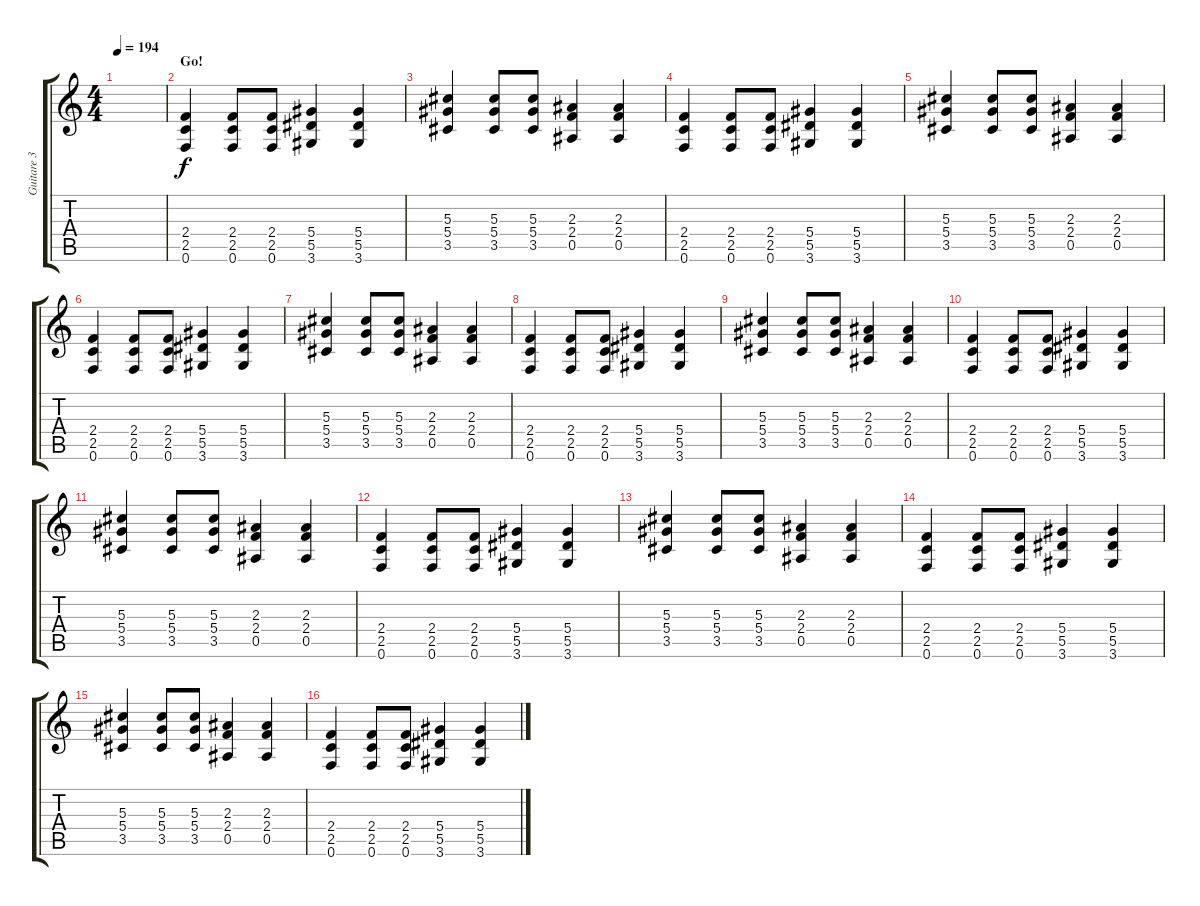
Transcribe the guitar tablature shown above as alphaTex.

\track ("Guitare 3 (rythmique) " "Guitare 3 ") {instrument distortionguitar}
\staff {score tabs}
\tuning (F4 C4 Ab3 Eb3 Bb2 F2) {hide}
\ts (4 4)
\tempo 194
\clef g2
\ks c
|
\section ("" "Go!")
(2.4 2.5 0.6).4 (2.4 2.5 0.6).8 (2.4 2.5 0.6).8 (5.4 5.5 3.6).4 (5.4 5.5 3.6).4 |
(5.3 5.4 3.5).4 (5.3 5.4 3.5).8 (5.3 5.4 3.5).8 (2.3 2.4 0.5).4 (2.3 2.4 0.5).4 |
(2.4 2.5 0.6).4 (2.4 2.5 0.6).8 (2.4 2.5 0.6).8 (5.4 5.5 3.6).4 (5.4 5.5 3.6).4 |
(5.3 5.4 3.5).4 (5.3 5.4 3.5).8 (5.3 5.4 3.5).8 (2.3 2.4 0.5).4 (2.3 2.4 0.5).4 |
(2.4 2.5 0.6).4 (2.4 2.5 0.6).8 (2.4 2.5 0.6).8 (5.4 5.5 3.6).4 (5.4 5.5 3.6).4 |
(5.3 5.4 3.5).4 (5.3 5.4 3.5).8 (5.3 5.4 3.5).8 (2.3 2.4 0.5).4 (2.3 2.4 0.5).4 |
(2.4 2.5 0.6).4 (2.4 2.5 0.6).8 (2.4 2.5 0.6).8 (5.4 5.5 3.6).4 (5.4 5.5 3.6).4 |
(5.3 5.4 3.5).4 (5.3 5.4 3.5).8 (5.3 5.4 3.5).8 (2.3 2.4 0.5).4 (2.3 2.4 0.5).4 |
(2.4 2.5 0.6).4 (2.4 2.5 0.6).8 (2.4 2.5 0.6).8 (5.4 5.5 3.6).4 (5.4 5.5 3.6).4 |
(5.3 5.4 3.5).4 (5.3 5.4 3.5).8 (5.3 5.4 3.5).8 (2.3 2.4 0.5).4 (2.3 2.4 0.5).4 |
(2.4 2.5 0.6).4 (2.4 2.5 0.6).8 (2.4 2.5 0.6).8 (5.4 5.5 3.6).4 (5.4 5.5 3.6).4 |
(5.3 5.4 3.5).4 (5.3 5.4 3.5).8 (5.3 5.4 3.5).8 (2.3 2.4 0.5).4 (2.3 2.4 0.5).4 |
(2.4 2.5 0.6).4 (2.4 2.5 0.6).8 (2.4 2.5 0.6).8 (5.4 5.5 3.6).4 (5.4 5.5 3.6).4 |
(5.3 5.4 3.5).4 (5.3 5.4 3.5).8 (5.3 5.4 3.5).8 (2.3 2.4 0.5).4 (2.3 2.4 0.5).4 |
(2.4 2.5 0.6).4 (2.4 2.5 0.6).8 (2.4 2.5 0.6).8 (5.4 5.5 3.6).4 (5.4 5.5 3.6).4
